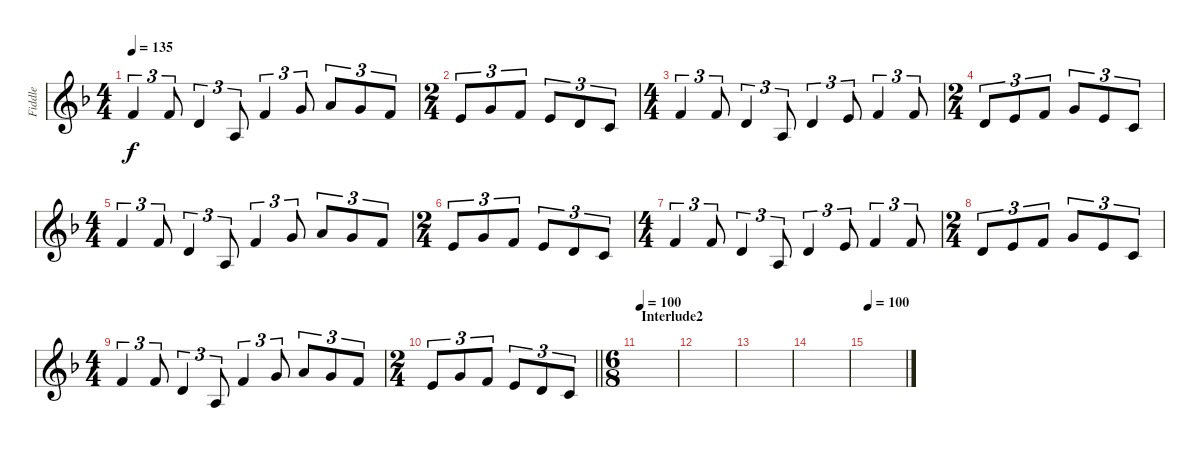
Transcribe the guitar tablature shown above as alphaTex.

\track ("Fiddle" "Fiddle") {instrument fiddle}
\staff {score}
\tuning (E4 B3 G3 D3 A2 D2) {hide}
\ts (4 4)
\tempo 135
\clef g2
\ks dminor
1.1.4{tu (3 2) dy f} 1.1.8{tu (3 2)} 3.2.4{tu (3 2)} 2.3.8{tu (3 2)} 1.1.4{tu (3 2)} 3.1.8{tu (3 2)} 5.1.8{tu (3 2)} 3.1.8{tu (3 2)} 1.1.8{tu (3 2)} |
\ts (2 4)
0.1.8{tu (3 2)} 3.1.8{tu (3 2)} 1.1.8{tu (3 2)} 0.1.8{tu (3 2)} 3.2.8{tu (3 2)} 1.2.8{tu (3 2)} |
\ts (4 4)
1.1.4{tu (3 2)} 1.1.8{tu (3 2)} 3.2.4{tu (3 2)} 2.3.8{tu (3 2)} 3.2.4{tu (3 2)} 0.1.8{tu (3 2)} 1.1.4{tu (3 2)} 1.1.8{tu (3 2)} |
\ts (2 4)
3.2.8{tu (3 2)} 0.1.8{tu (3 2)} 1.1.8{tu (3 2)} 3.1.8{tu (3 2)} 0.1.8{tu (3 2)} 1.2.8{tu (3 2)} |
\ts (4 4)
1.1.4{tu (3 2)} 1.1.8{tu (3 2)} 3.2.4{tu (3 2)} 2.3.8{tu (3 2)} 1.1.4{tu (3 2)} 3.1.8{tu (3 2)} 5.1.8{tu (3 2)} 3.1.8{tu (3 2)} 1.1.8{tu (3 2)} |
\ts (2 4)
0.1.8{tu (3 2)} 3.1.8{tu (3 2)} 1.1.8{tu (3 2)} 0.1.8{tu (3 2)} 3.2.8{tu (3 2)} 1.2.8{tu (3 2)} |
\ts (4 4)
1.1.4{tu (3 2)} 1.1.8{tu (3 2)} 3.2.4{tu (3 2)} 2.3.8{tu (3 2)} 3.2.4{tu (3 2)} 0.1.8{tu (3 2)} 1.1.4{tu (3 2)} 1.1.8{tu (3 2)} |
\ts (2 4)
3.2.8{tu (3 2)} 0.1.8{tu (3 2)} 1.1.8{tu (3 2)} 3.1.8{tu (3 2)} 0.1.8{tu (3 2)} 1.2.8{tu (3 2)} |
\ts (4 4)
1.1.4{tu (3 2)} 1.1.8{tu (3 2)} 3.2.4{tu (3 2)} 2.3.8{tu (3 2)} 1.1.4{tu (3 2)} 3.1.8{tu (3 2)} 5.1.8{tu (3 2)} 3.1.8{tu (3 2)} 1.1.8{tu (3 2)} |
\ts (2 4)
\barLineRight lightlight
0.1.8{tu (3 2)} 3.1.8{tu (3 2)} 1.1.8{tu (3 2)} 0.1.8{tu (3 2)} 3.2.8{tu (3 2)} 1.2.8{tu (3 2)} |
\ts (6 8)
\section ("" "Interlude2")
\tempo 90
\tempo 100
|
|
|
|
\tempo 90
\tempo 100
